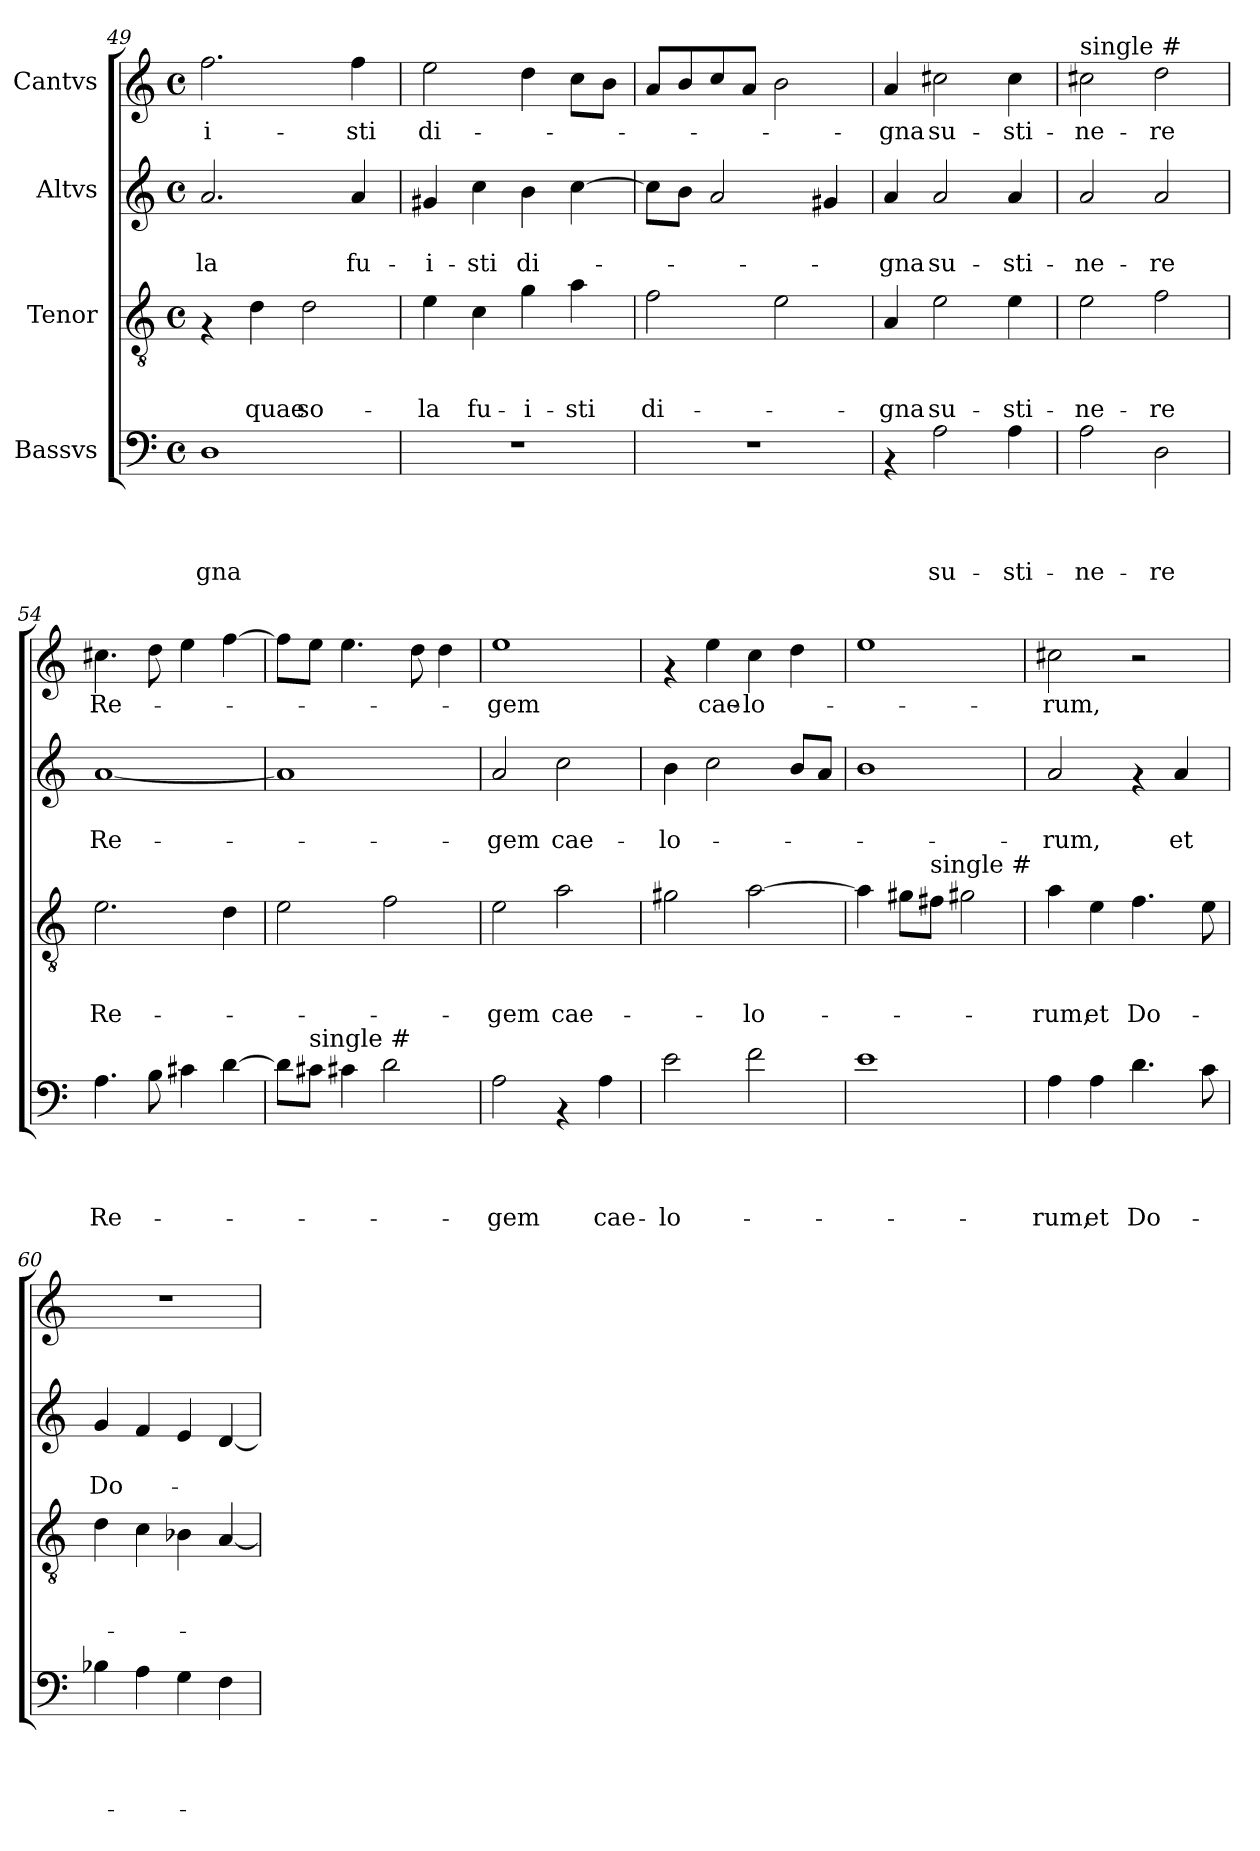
**kern	**text	**text	**text	**text	**kern	**text	**text	**text	**kern	**text	**text	**kern	**text
*part4	*part4	*part4	*part4	*part4	*part3	*part3	*part3	*part3	*part2	*part2	*part2	*part1	*part1
*staff4	*staff4	*staff4	*staff4	*staff4	*staff3	*staff3	*staff3	*staff3	*staff2	*staff2	*staff2	*staff1	*staff1
*I"Bassvs	*	*	*	*	*I"Tenor	*	*	*	*I"Altvs	*	*	*I"Cantvs	*
*clefF4	*	*	*	*	*clefGv2	*	*	*	*clefG2	*	*	*clefG2	*
*k[]	*	*	*	*	*k[]	*	*	*	*k[]	*	*	*k[]	*
*C:	*	*	*	*	*C:	*	*	*	*C:	*	*	*C:	*
*M4/4	*	*	*	*	*M4/4	*	*	*	*M4/4	*	*	*M4/4	*
*met(c)	*	*	*	*	*met(c)	*	*	*	*met(c)	*	*	*met(c)	*
=49	=49	=49	=49	=49	=49	=49	=49	=49	=49	=49	=49	=49	=49
!	!	!	!	!LO:LY:b	!	!	!	!	!	!	!LO:LY:b	!	!LO:LY:b
1D	.	.	.	-gna	4rF	.	.	.	2.a/	.	-la	2.ff\	-i-
!	!	!	!	!	!	!	!	!LO:LY:b	!	!	!	!	!
.	.	.	.	.	4d\	.	.	quae	.	.	.	.	.
!	!	!	!	!	!	!	!	!LO:LY:b	!	!	!	!	!
.	.	.	.	.	2d\	.	.	so-	.	.	.	.	.
!	!	!	!	!	!	!	!	!	!	!	!LO:LY:b	!	!LO:LY:b
.	.	.	.	.	.	.	.	.	4a/	.	fu-	4ff\	-sti
=50	=50	=50	=50	=50	=50	=50	=50	=50	=50	=50	=50	=50	=50
!	!	!	!	!	!	!	!	!LO:LY:b	!	!	!LO:LY:b	!	!LO:LY:b
1r	.	.	.	.	4e\	.	.	-la	4g#X/	.	-i-	2ee\	di-
!	!	!	!	!	!	!	!	!LO:LY:b	!	!	!LO:LY:b	!	!
.	.	.	.	.	4c\	.	.	fu-	4cc\	.	-sti	.	.
!	!	!	!	!	!	!	!	!LO:LY:b	!	!	!LO:LY:b	!	!
.	.	.	.	.	4g\	.	.	-i-	4b\	.	di-	4dd\	.
!	!	!	!	!	!	!	!	!LO:LY:b	!	!	!	!	!
.	.	.	.	.	4a\	.	.	-sti	[>4cc\	.	.	8cc\L	.
.	.	.	.	.	.	.	.	.	.	.	.	8b\J	.
=51	=51	=51	=51	=51	=51	=51	=51	=51	=51	=51	=51	=51	=51
!	!	!	!	!	!	!	!	!LO:LY:b	!	!	!	!	!
1r	.	.	.	.	2f\	.	.	di-	8cc\L]	.	.	8a/L	.
.	.	.	.	.	.	.	.	.	8b\J	.	.	8b/	.
.	.	.	.	.	.	.	.	.	2a/	.	.	8cc/	.
.	.	.	.	.	.	.	.	.	.	.	.	8a/J	.
.	.	.	.	.	2e\	.	.	.	.	.	.	2b\	.
.	.	.	.	.	.	.	.	.	4g#X/	.	.	.	.
=52	=52	=52	=52	=52	=52	=52	=52	=52	=52	=52	=52	=52	=52
!	!	!	!	!	!	!	!	!LO:LY:b	!	!	!LO:LY:b	!	!LO:LY:b
4rAA	.	.	.	.	4A/	.	.	-gna	4a/	.	-gna	4a/	-gna
!	!	!	!	!LO:LY:b	!	!	!	!LO:LY:b	!	!	!LO:LY:b	!	!LO:LY:b
2A\	.	.	.	su-	2e\	.	.	su-	2a/	.	su-	2cc#X\	su-
!	!	!	!	!LO:LY:b	!	!	!	!LO:LY:b	!	!	!LO:LY:b	!	!LO:LY:b
4A\	.	.	.	-sti-	4e\	.	.	-sti-	4a/	.	-sti-	4cc#\	-sti-
!!LO:PB:g=z
=53	=53	=53	=53	=53	=53	=53	=53	=53	=53	=53	=53	=53	=53
!	!	!	!	!	!	!	!	!	!	!	!	!LO:TX:a:t=single #	!
!	!	!	!	!LO:LY:b	!	!	!	!LO:LY:b	!	!	!LO:LY:b	!	!LO:LY:b
2A\	.	.	.	-ne-	2e\	.	.	-ne-	2a/	.	-ne-	2cc#\	-ne-
!	!	!	!	!LO:LY:b	!	!	!	!LO:LY:b	!	!	!LO:LY:b	!	!LO:LY:b
2D\	.	.	.	-re	2f\	.	.	-re	2a/	.	-re	2dd\	-re
=54	=54	=54	=54	=54	=54	=54	=54	=54	=54	=54	=54	=54	=54
!	!	!	!	!LO:LY:b	!	!	!	!LO:LY:b	!	!	!LO:LY:b	!	!LO:LY:b
4.A\	.	.	.	Re-	2.e\	.	.	Re-	[<1a	.	Re-	4.cc#X\	Re-
8B\	.	.	.	.	.	.	.	.	.	.	.	8dd\	.
4c#X\	.	.	.	.	.	.	.	.	.	.	.	4ee\	.
[>4d\	.	.	.	.	4d\	.	.	.	.	.	.	[>4ff\	.
=55	=55	=55	=55	=55	=55	=55	=55	=55	=55	=55	=55	=55	=55
8d\L]	.	.	.	.	2e\	.	.	.	1a]	.	.	8ff\L]	.
!LO:TX:a:t=single #	!	!	!	!	!	!	!	!	!	!	!	!	!
8c#\J	.	.	.	.	.	.	.	.	.	.	.	8ee\J	.
4c#X\	.	.	.	.	.	.	.	.	.	.	.	4.ee\	.
2d\	.	.	.	.	2f\	.	.	.	.	.	.	.	.
.	.	.	.	.	.	.	.	.	.	.	.	8dd\	.
.	.	.	.	.	.	.	.	.	.	.	.	4dd\	.
=56	=56	=56	=56	=56	=56	=56	=56	=56	=56	=56	=56	=56	=56
!	!	!	!	!LO:LY:b	!	!	!	!LO:LY:b	!	!	!LO:LY:b	!	!LO:LY:b
2A\	.	.	.	-gem	2e\	.	.	-gem	2a/	.	-gem	1ee	-gem
!	!	!	!	!	!	!	!	!LO:LY:b	!	!	!LO:LY:b	!	!
4rAA	.	.	.	.	2a\	.	.	cae-	2cc\	.	cae-	.	.
!	!	!	!	!LO:LY:b	!	!	!	!	!	!	!	!	!
4A\	.	.	.	cae-	.	.	.	.	.	.	.	.	.
=57	=57	=57	=57	=57	=57	=57	=57	=57	=57	=57	=57	=57	=57
!	!	!	!	!LO:LY:b	!	!	!	!	!	!	!LO:LY:b	!	!
2e\	.	.	.	-lo-	2g#X\	.	.	.	4b\	.	-lo-	4rf	.
!	!	!	!	!	!	!	!	!	!	!	!	!	!LO:LY:b
.	.	.	.	.	.	.	.	.	2cc\	.	.	4ee\	cae-
!	!	!	!	!	!	!	!	!LO:LY:b	!	!	!	!	!LO:LY:b
2f\	.	.	.	.	[>2a\	.	.	-lo-	.	.	.	4cc\	-lo-
.	.	.	.	.	.	.	.	.	8b/L	.	.	4dd\	.
.	.	.	.	.	.	.	.	.	8a/J	.	.	.	.
=58	=58	=58	=58	=58	=58	=58	=58	=58	=58	=58	=58	=58	=58
1e	.	.	.	.	4a\]	.	.	.	1b	.	.	1ee	.
.	.	.	.	.	8g#X\L	.	.	.	.	.	.	.	.
!	!	!	!	!	!LO:TX:a:t=single #	!	!	!	!	!	!	!	!
.	.	.	.	.	8f#\J	.	.	.	.	.	.	.	.
.	.	.	.	.	2g#X\	.	.	.	.	.	.	.	.
!!LO:PB:g=z
=59	=59	=59	=59	=59	=59	=59	=59	=59	=59	=59	=59	=59	=59
!	!	!	!	!LO:LY:b	!	!	!	!LO:LY:b	!	!	!LO:LY:b	!	!LO:LY:b
4A\	.	.	.	-rum,	4a\	.	.	-rum,	2a/	.	-rum,	2cc#X\	-rum,
!	!	!	!	!LO:LY:b	!	!	!	!LO:LY:b	!	!	!	!	!
4A\	.	.	.	et	4e\	.	.	et	.	.	.	.	.
!	!	!	!	!LO:LY:b	!	!	!	!LO:LY:b	!	!	!	!	!
4.d\	.	.	.	Do-	4.f\	.	.	Do-	4rf	.	.	2r	.
!	!	!	!	!	!	!	!	!	!	!	!LO:LY:b	!	!
.	.	.	.	.	.	.	.	.	4a/	.	et	.	.
8c\	.	.	.	.	8e\	.	.	.	.	.	.	.	.
=60	=60	=60	=60	=60	=60	=60	=60	=60	=60	=60	=60	=60	=60
!	!	!	!	!	!	!	!	!	!	!	!LO:LY:b	!	!
4B-X\	.	.	.	.	4d\	.	.	.	4g/	.	Do-	1r	.
4A\	.	.	.	.	4c\	.	.	.	4f/	.	.	.	.
4G\	.	.	.	.	4B-X\	.	.	.	4e/	.	.	.	.
4F\	.	.	.	.	[<4A/	.	.	.	[<4d/	.	.	.	.
=	=	=	=	=	=	=	=	=	=	=	=	=	=
*-	*-	*-	*-	*-	*-	*-	*-	*-	*-	*-	*-	*-	*-
